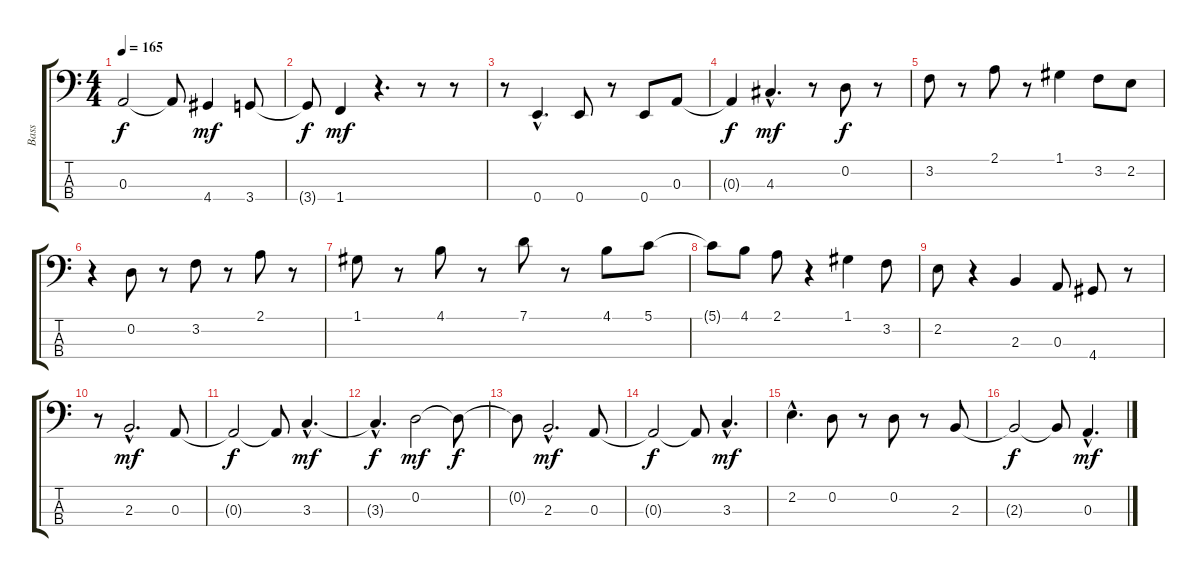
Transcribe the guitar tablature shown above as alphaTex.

\track ("Bass" "Bass") {instrument fretlessbass}
\staff {score tabs}
\tuning (G2 D2 A1 E1) {hide}
\ts (4 4)
\tempo 165
\clef f4
\ks c
0.3{t}.2{dy f} 0.3{t}.8 4.4.4{dy mf} 3.4.8 |
3.4{t}.8{dy f} 1.4.4{dy mf} r.4{d} r.8 r.8 |
r.8 0.4{hac}.4{d} 0.4.8 r.8 0.4.8 0.3.8 |
0.3{t}.4{dy f} 4.3{hac}.4{d dy mf} r.8 0.2.8{dy f} r.8 |
3.2.8 r.8 2.1.8 r.8 1.1.4 3.2.8 2.2.8 |
r.4 0.2.8 r.8 3.2.8 r.8 2.1.8 r.8 |
1.1.8 r.8 4.1.8 r.8 7.1.8 r.8 4.1.8 5.1.8 |
5.1{t}.8 4.1.8 2.1.8 r.4 1.1.4 3.2.8 |
2.2.8 r.4 2.3.4 0.3.8 4.4.8 r.8 |
r.8 2.3{hac}.2{d dy mf} 0.3.8 |
0.3{t}.2{dy f} 0.3{t}.8 3.3{hac}.4{d dy mf} |
3.3{hac t}.4{d dy f} 0.2.2{dy mf} 0.2{t}.8{dy f} |
0.2{t}.8 2.3{hac}.2{d dy mf} 0.3.8 |
0.3{t}.2{dy f} 0.3{t}.8 3.3{hac}.4{d dy mf} |
2.2{hac}.4{d} 0.2.8 r.8 0.2.8 r.8 2.3.8 |
2.3{t}.2{dy f} 2.3{t}.8 0.3{hac}.4{d dy mf}
